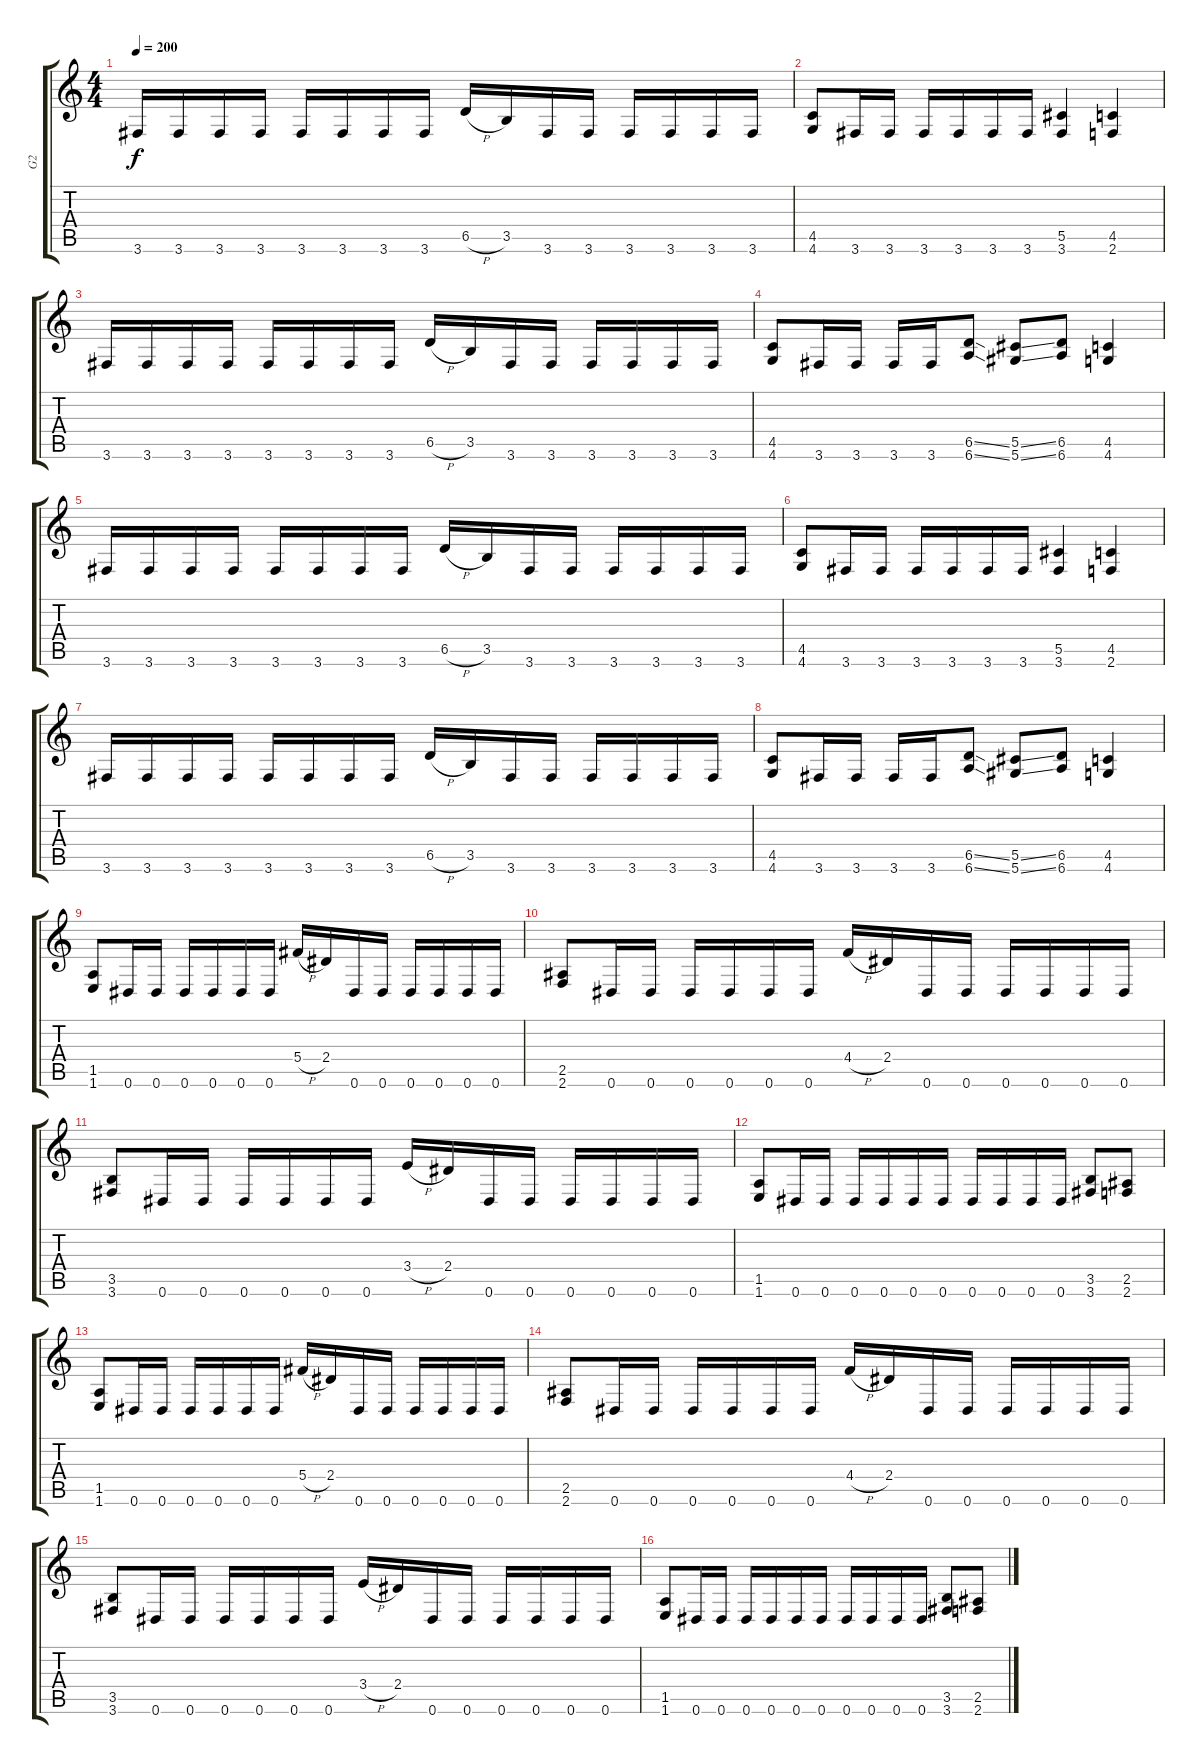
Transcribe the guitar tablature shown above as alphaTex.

\track ("G2" "G2") {instrument distortionguitar}
\staff {score tabs}
\tuning (Eb4 Bb3 Gb3 Db3 Ab2 Eb2) {hide}
\ts (4 4)
\tempo 200
\clef g2
\ks c
3.6.16{dy f instrument distortionguitar} 3.6.16 3.6.16 3.6.16 3.6.16 3.6.16 3.6.16 3.6.16 6.5{h}.16 3.5.16 3.6.16 3.6.16 3.6.16 3.6.16 3.6.16 3.6.16 |
(4.5 4.6).8 3.6.16 3.6.16 3.6.16 3.6.16 3.6.16 3.6.16 (5.5 3.6).4 (4.5 2.6).4 |
3.6.16 3.6.16 3.6.16 3.6.16 3.6.16 3.6.16 3.6.16 3.6.16 6.5{h}.16 3.5.16 3.6.16 3.6.16 3.6.16 3.6.16 3.6.16 3.6.16 |
(4.5 4.6).8 3.6.16 3.6.16 3.6.16 3.6.16 (6.5{ss} 6.6{ss}).8 (5.5{ss} 5.6{ss}).8 (6.5 6.6).8 (4.5 4.6).4 |
3.6.16 3.6.16 3.6.16 3.6.16 3.6.16 3.6.16 3.6.16 3.6.16 6.5{h}.16 3.5.16 3.6.16 3.6.16 3.6.16 3.6.16 3.6.16 3.6.16 |
(4.5 4.6).8 3.6.16 3.6.16 3.6.16 3.6.16 3.6.16 3.6.16 (5.5 3.6).4 (4.5 2.6).4 |
3.6.16 3.6.16 3.6.16 3.6.16 3.6.16 3.6.16 3.6.16 3.6.16 6.5{h}.16 3.5.16 3.6.16 3.6.16 3.6.16 3.6.16 3.6.16 3.6.16 |
(4.5 4.6).8 3.6.16 3.6.16 3.6.16 3.6.16 (6.5{ss} 6.6{ss}).8 (5.5{ss} 5.6{ss}).8 (6.5 6.6).8 (4.5 4.6).4 |
(1.5 1.6).8 0.6.16 0.6.16 0.6.16 0.6.16 0.6.16 0.6.16 5.4{h}.16 2.4.16 0.6.16 0.6.16 0.6.16 0.6.16 0.6.16 0.6.16 |
(2.5 2.6).8 0.6.16 0.6.16 0.6.16 0.6.16 0.6.16 0.6.16 4.4{h}.16 2.4.16 0.6.16 0.6.16 0.6.16 0.6.16 0.6.16 0.6.16 |
(3.5 3.6).8 0.6.16 0.6.16 0.6.16 0.6.16 0.6.16 0.6.16 3.4{h}.16 2.4.16 0.6.16 0.6.16 0.6.16 0.6.16 0.6.16 0.6.16 |
(1.5 1.6).8 0.6.16 0.6.16 0.6.16 0.6.16 0.6.16 0.6.16 0.6.16 0.6.16 0.6.16 0.6.16 (3.5 3.6).8 (2.5 2.6).8 |
(1.5 1.6).8 0.6.16 0.6.16 0.6.16 0.6.16 0.6.16 0.6.16 5.4{h}.16 2.4.16 0.6.16 0.6.16 0.6.16 0.6.16 0.6.16 0.6.16 |
(2.5 2.6).8 0.6.16 0.6.16 0.6.16 0.6.16 0.6.16 0.6.16 4.4{h}.16 2.4.16 0.6.16 0.6.16 0.6.16 0.6.16 0.6.16 0.6.16 |
(3.5 3.6).8 0.6.16 0.6.16 0.6.16 0.6.16 0.6.16 0.6.16 3.4{h}.16 2.4.16 0.6.16 0.6.16 0.6.16 0.6.16 0.6.16 0.6.16 |
(1.5 1.6).8 0.6.16 0.6.16 0.6.16 0.6.16 0.6.16 0.6.16 0.6.16 0.6.16 0.6.16 0.6.16 (3.5 3.6).8 (2.5 2.6).8
